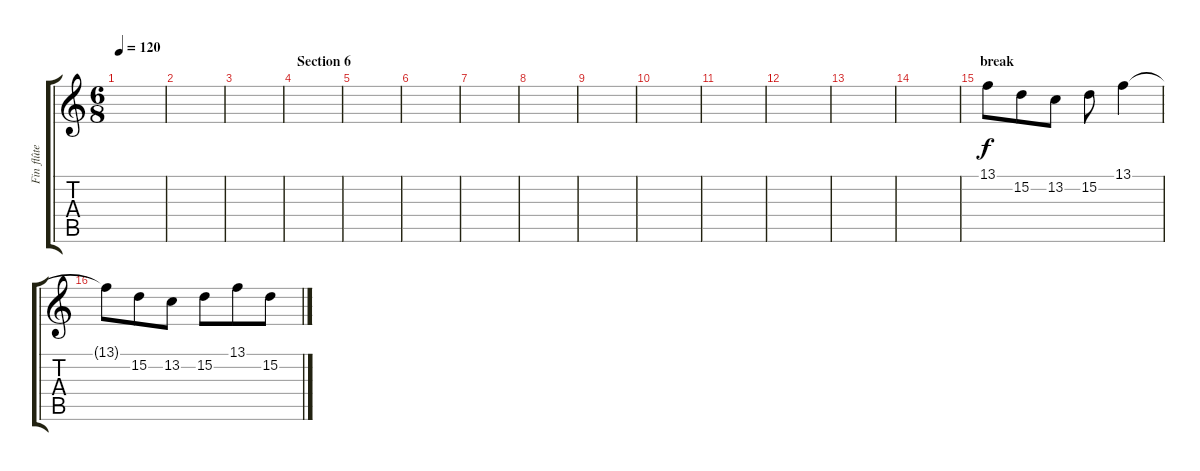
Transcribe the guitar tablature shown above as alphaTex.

\track ("Fin flûte" "Fin flûte") {instrument lead6voice}
\staff {score tabs}
\tuning (E4 B3 G3 D3 A2 E2) {hide}
\ts (6 8)
\tempo 120
\clef g2
\ks c
|
|
|
\section ("" "Section 6")
|
|
|
|
|
|
|
|
|
|
|
\section ("" "break")
13.1.8 15.2.8 13.2.8 15.2.8 13.1.4 |
13.1{t}.8 15.2.8 13.2.8 15.2.8 13.1.8 15.2.8
